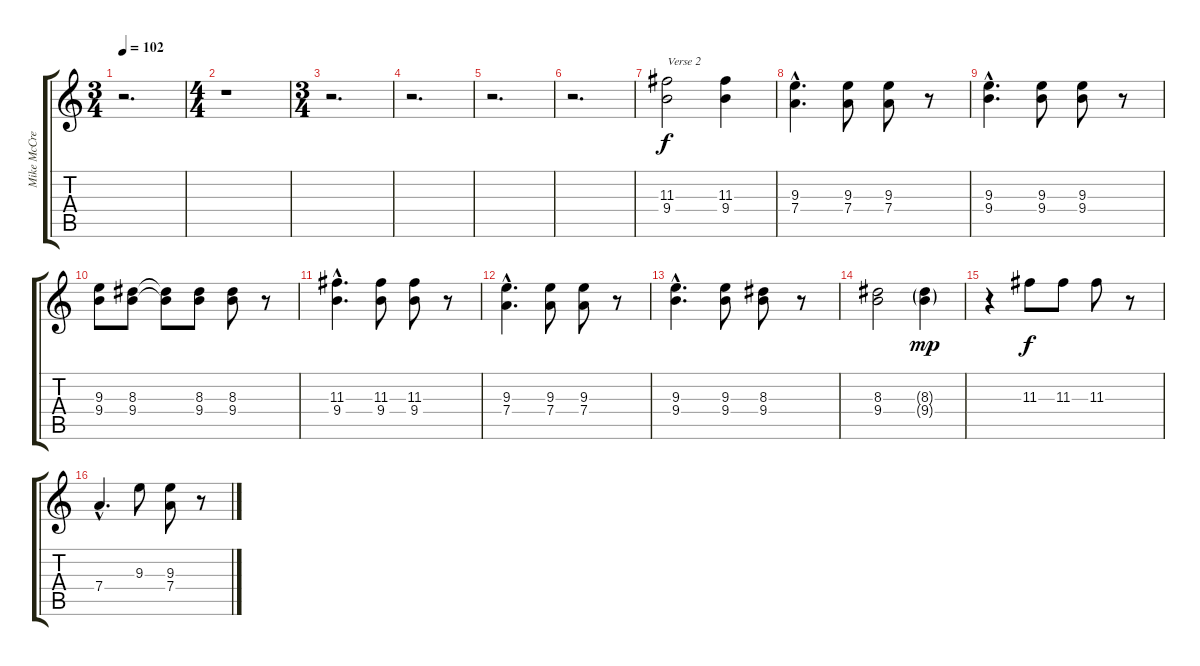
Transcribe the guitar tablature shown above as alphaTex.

\track ("Mike McCready(Rhythm)" "Mike McCre") {instrument distortionguitar}
\staff {score tabs}
\tuning (E4 B3 G3 D3 A2 E2) {hide}
\ts (3 4)
\tempo 102
\clef g2
\ks c
r.2{d dy f} |
\ts (4 4)
r.1 |
\ts (3 4)
r.2{d} |
r.2{d} |
r.2{d} |
r.2{d} |
(11.3 9.4).2{txt "Verse 2"} (11.3 9.4).4 |
(9.3{hac} 7.4{hac}).4{d} (9.3 7.4).8 (9.3 7.4).8 r.8 |
(9.3{hac} 9.4{hac}).4{d} (9.3 9.4).8 (9.3 9.4).8 r.8 |
(9.3 9.4).8 (8.3 9.4).8 (8.3{t} 9.4{t}).8 (8.3 9.4).8 (8.3 9.4).8 r.8 |
(11.3{hac} 9.4{hac}).4{d} (11.3 9.4).8 (11.3 9.4).8 r.8 |
(9.3{hac} 7.4{hac}).4{d} (9.3 7.4).8 (9.3 7.4).8 r.8 |
(9.3{hac} 9.4{hac}).4{d} (9.3 9.4).8 (8.3 9.4).8 r.8 |
(8.3 9.4).2 (8.3{g} 9.4{g}).4{dy mp} |
r.4 11.3.8{dy f} 11.3.8 11.3.8 r.8 |
7.4{hac}.4{d} 9.3.8 (9.3 7.4).8 r.8
